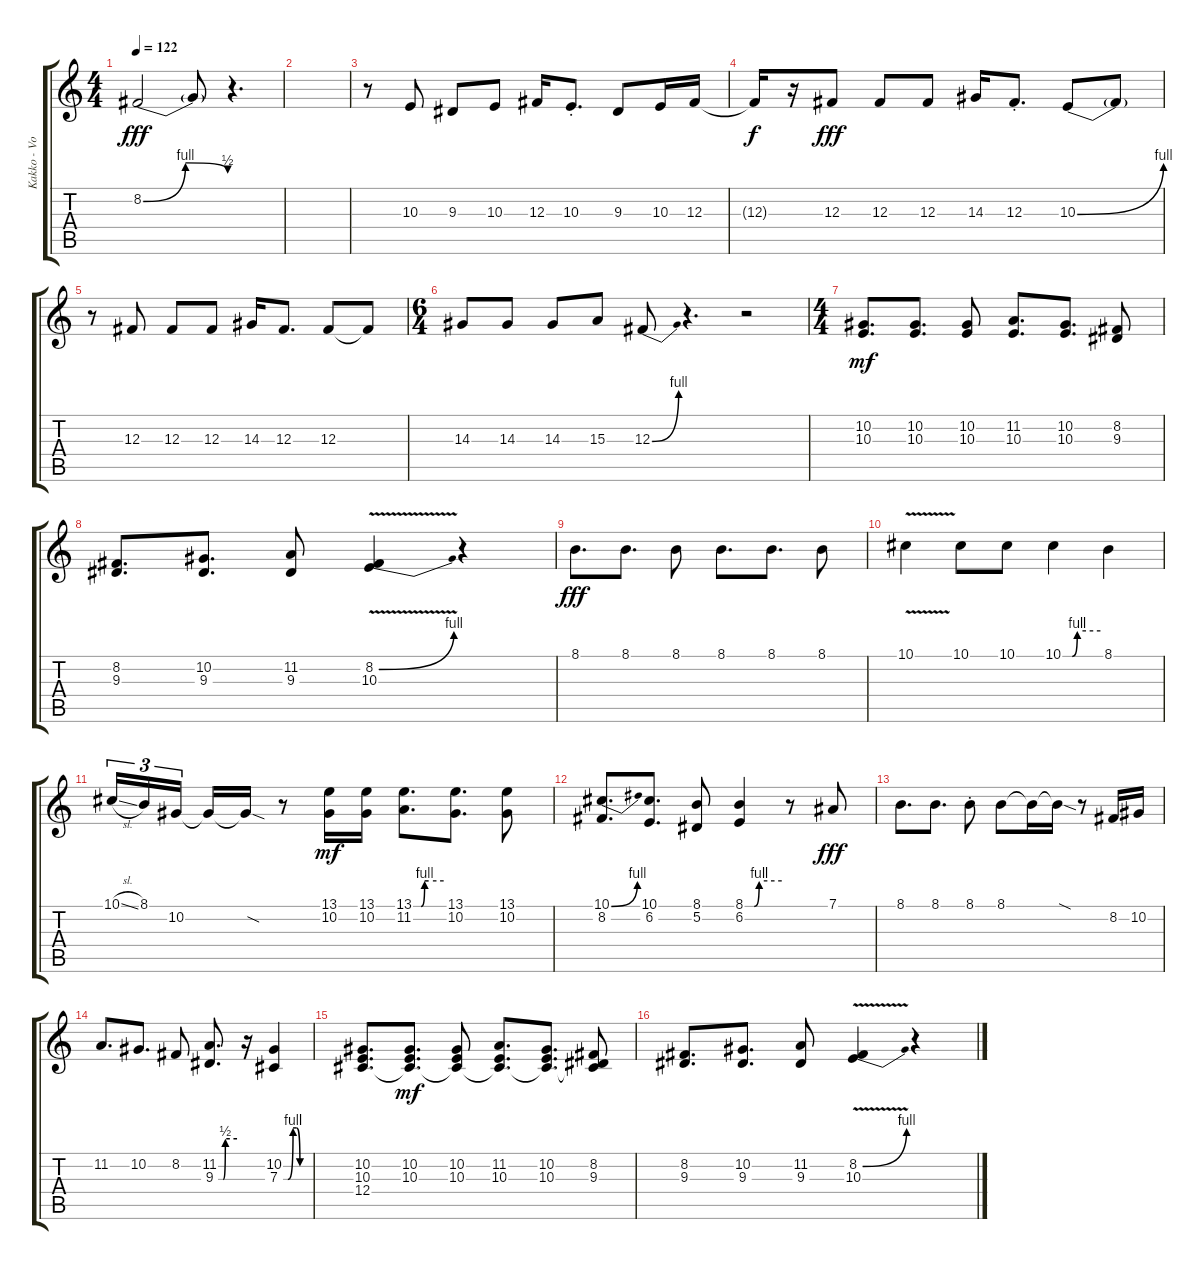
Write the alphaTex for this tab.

\track ("Kakko - Vocals" "Kakko - Vo") {instrument lead3calliope}
\staff {score tabs}
\tuning (Eb4 Bb3 Gb3 Db3 Ab2 Eb2) {hide}
\ts (4 4)
\tempo 122
\clef g2
\ks c
8.2{be (bendrelease 0 0 15 4 45 4 60 2)}.2{dy fff} 8.2{t}.8 r.4{d} |
|
r.8 10.3.8 9.3.8 10.3.8 12.3.16 10.3{st}.8{d} 9.3.8 10.3.16 12.3.16 |
12.3{t}.16{dy f} r.16 12.3.8{dy fff} 12.3.8 12.3.8 14.3.16 12.3{st}.8{d} 10.3{be (bend 0 0 60 4)}.8 10.3{t}.8 |
r.8 12.3.8 12.3.8 12.3.8 14.3.16 12.3.8{d} 12.3.8 12.3{t}.8 |
\ts (6 4)
14.3.8 14.3.8 14.3.8 15.3.8 12.3{be (bend 0 0 60 4)}.8 r.4{d} r.2 |
\ts (4 4)
(10.2 10.3).8{d dy mf} (10.2 10.3).8{d} (10.2 10.3).8 (11.2 10.3).8{d} (10.2 10.3).8{d} (8.2 9.3).8 |
(8.2 9.3).8{d} (10.2 9.3).8{d} (11.2 9.3).8 (8.2{be (bend 0 0 60 4) v} 10.3).4 r.4 |
8.1.8{d dy fff} 8.1.8{d} 8.1.8 8.1.8{d} 8.1.8{d} 8.1.8 |
10.1{v}.4 10.1.8 10.1.8 10.1{be (custom 0 0 15 0 23 4 60 4)}.4 8.1.4 |
10.1{sl}.16{tu (3 2)} 8.1.16{tu (3 2)} 10.2.16{tu (3 2) beam splitsecondary} 10.2{t}.16 10.2{sod t}.16 r.8 (13.1 10.2).16{dy mf} (13.1 10.2).16 (13.1{be (custom 0 0 15 0 22 4 30 4 60 4)} 11.2).8{d} (13.1 10.2).8{d} (13.1 10.2).8 |
(10.1{be (bend 0 0 60 4)} 8.2).8{d} (10.1 6.2).8{d} (8.1 5.2).8 (8.1{be (custom 0 0 15 0 23 4 60 4)} 6.2).4 r.8 7.1.8{dy fff} |
8.1.8{d} 8.1.8{d} 8.1{st}.8 8.1.8 8.1{t}.16 8.1{sod t}.16 r.8 8.2.16 10.2.16 |
11.2.8{d} 10.2.8{d} 8.2.8 (11.2 9.3{be (custom 0 0 15 0 22 2 60 2)}).8{d} r.16 (10.2 7.3{be (custom 0 0 10 0 22 4 30 4 38 0 45 0 60 0)}).4 |
(10.2 10.3 12.4).8{d} (10.2 10.3 12.4{t}).8{d dy mf} (10.2 10.3 12.4{t}).8 (11.2 10.3 12.4{t}).8{d} (10.2 10.3 12.4{t}).8{d} (8.2 9.3 12.4{t}).8 |
(8.2 9.3).8{d} (10.2 9.3).8{d} (11.2 9.3).8 (8.2{be (bend 0 0 60 4) v} 10.3).4 r.4
